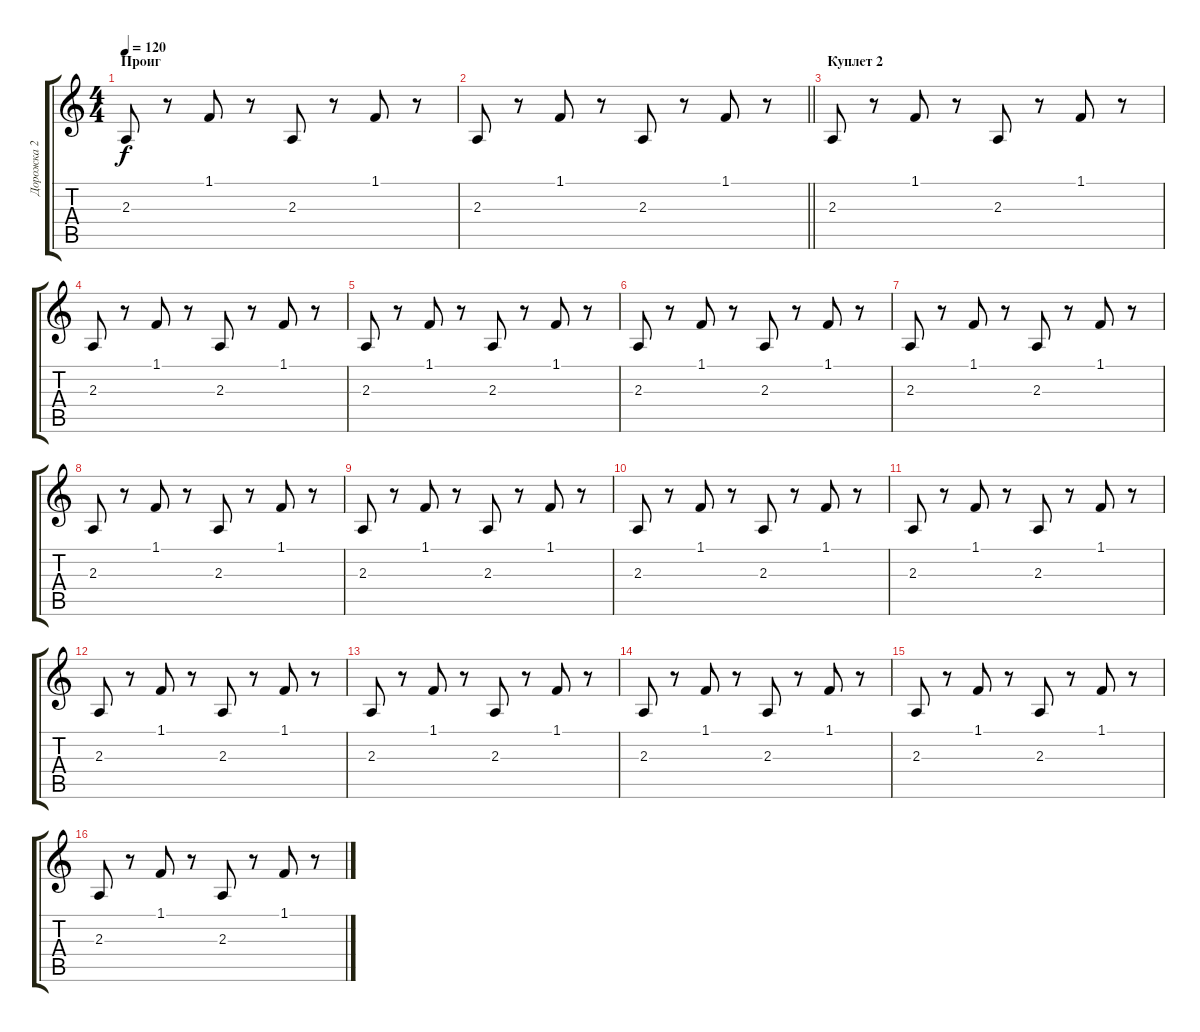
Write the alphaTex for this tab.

\track ("Дорожка 2" "Дорожка 2") {instrument fx4atmosphere}
\staff {score tabs}
\tuning (E4 B3 G3 D3 A2 E2) {hide}
\ts (4 4)
\section ("" "Проиг")
\tempo 120
\clef g2
\ks c
2.3.8{dy f} r.8 1.1.8 r.8 2.3.8 r.8 1.1.8 r.8 |
\barLineRight lightlight
2.3.8 r.8 1.1.8 r.8 2.3.8 r.8 1.1.8 r.8 |
\section ("" "Куплет 2")
2.3.8 r.8 1.1.8 r.8 2.3.8 r.8 1.1.8 r.8 |
2.3.8 r.8 1.1.8 r.8 2.3.8 r.8 1.1.8 r.8 |
2.3.8 r.8 1.1.8 r.8 2.3.8 r.8 1.1.8 r.8 |
2.3.8 r.8 1.1.8 r.8 2.3.8 r.8 1.1.8 r.8 |
2.3.8 r.8 1.1.8 r.8 2.3.8 r.8 1.1.8 r.8 |
2.3.8 r.8 1.1.8 r.8 2.3.8 r.8 1.1.8 r.8 |
2.3.8 r.8 1.1.8 r.8 2.3.8 r.8 1.1.8 r.8 |
2.3.8 r.8 1.1.8 r.8 2.3.8 r.8 1.1.8 r.8 |
2.3.8 r.8 1.1.8 r.8 2.3.8 r.8 1.1.8 r.8 |
2.3.8 r.8 1.1.8 r.8 2.3.8 r.8 1.1.8 r.8 |
2.3.8 r.8 1.1.8 r.8 2.3.8 r.8 1.1.8 r.8 |
2.3.8 r.8 1.1.8 r.8 2.3.8 r.8 1.1.8 r.8 |
2.3.8 r.8 1.1.8 r.8 2.3.8 r.8 1.1.8 r.8 |
2.3.8 r.8 1.1.8 r.8 2.3.8 r.8 1.1.8 r.8
